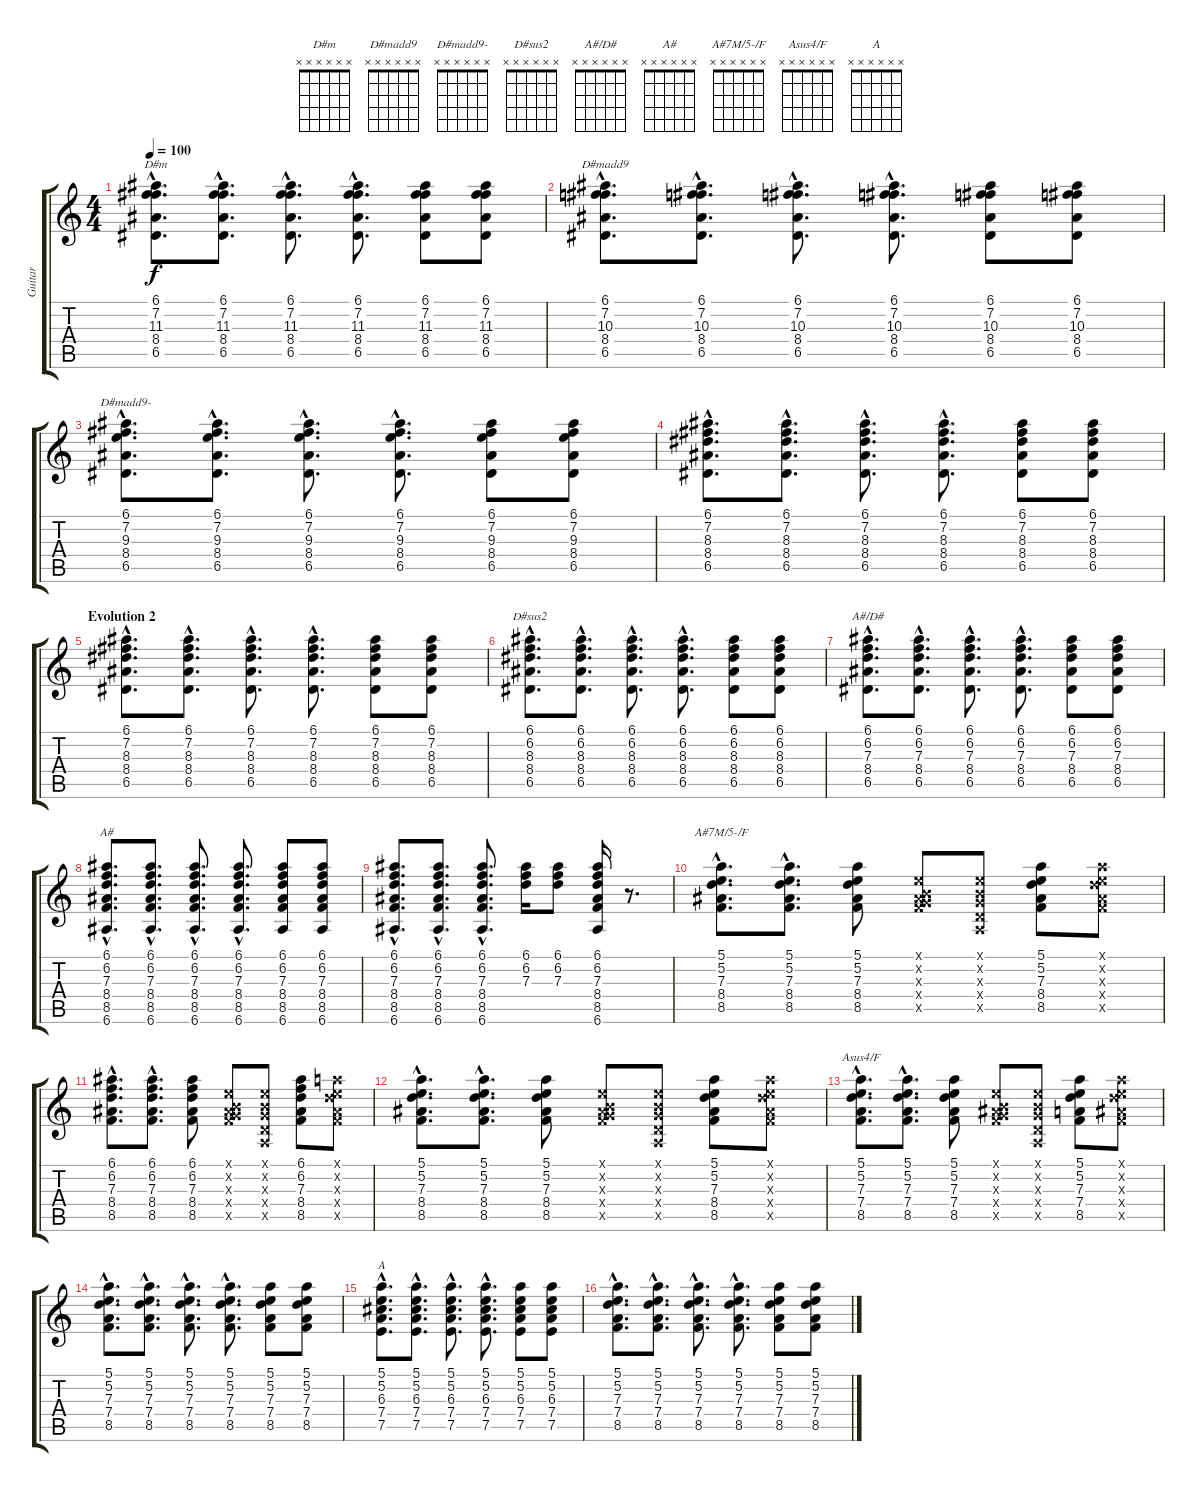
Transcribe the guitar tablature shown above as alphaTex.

\track ("Guitar" "Guitar") {instrument overdrivenguitar}
\staff {score tabs}
\tuning (E4 B3 G3 D3 A2 E2) {hide}
\chord ("D#m" x x x x x x)
\chord ("D#madd9" x x x x x x)
\chord ("D#madd9-" x x x x x x)
\chord ("D#sus2" x x x x x x)
\chord ("A#/D#" x x x x x x)
\chord ("A#" x x x x x x)
\chord ("A#7M/5-/F" x x x x x x)
\chord ("Asus4/F" x x x x x x)
\chord ("A" x x x x x x)
\ts (4 4)
\tempo 100
\clef g2
\ks c
(6.1{hac} 7.2{hac} 11.3{hac} 8.4{hac} 6.5{hac}).8{d ch "D#m" dy f} (6.1{hac} 7.2{hac} 11.3{hac} 8.4{hac} 6.5{hac}).8{d} (6.1{hac} 7.2{hac} 11.3{hac} 8.4{hac} 6.5{hac}).8{d} (6.1{hac} 7.2{hac} 11.3{hac} 8.4{hac} 6.5{hac}).8{d} (6.1 7.2 11.3 8.4 6.5).8 (6.1 7.2 11.3 8.4 6.5).8 |
(6.1{hac} 7.2{hac} 10.3{hac} 8.4{hac} 6.5{hac}).8{d ch "D#madd9"} (6.1{hac} 7.2{hac} 10.3{hac} 8.4{hac} 6.5{hac}).8{d} (6.1{hac} 7.2{hac} 10.3{hac} 8.4{hac} 6.5{hac}).8{d} (6.1{hac} 7.2{hac} 10.3{hac} 8.4{hac} 6.5{hac}).8{d} (6.1 7.2 10.3 8.4 6.5).8 (6.1 7.2 10.3 8.4 6.5).8 |
(6.1{hac} 7.2{hac} 9.3{hac} 8.4{hac} 6.5{hac}).8{d ch "D#madd9-"} (6.1{hac} 7.2{hac} 9.3{hac} 8.4{hac} 6.5{hac}).8{d} (6.1{hac} 7.2{hac} 9.3{hac} 8.4{hac} 6.5{hac}).8{d} (6.1{hac} 7.2{hac} 9.3{hac} 8.4{hac} 6.5{hac}).8{d} (6.1 7.2 9.3 8.4 6.5).8 (6.1 7.2 9.3 8.4 6.5).8 |
(6.1{hac} 7.2{hac} 8.3{hac} 8.4{hac} 6.5{hac}).8{d} (6.1{hac} 7.2{hac} 8.3{hac} 8.4{hac} 6.5{hac}).8{d} (6.1{hac} 7.2{hac} 8.3{hac} 8.4{hac} 6.5{hac}).8{d} (6.1{hac} 7.2{hac} 8.3{hac} 8.4{hac} 6.5{hac}).8{d} (6.1 7.2 8.3 8.4 6.5).8 (6.1 7.2 8.3 8.4 6.5).8 |
\section ("" "Evolution 2")
(6.1{hac} 7.2{hac} 8.3{hac} 8.4{hac} 6.5{hac}).8{d} (6.1{hac} 7.2{hac} 8.3{hac} 8.4{hac} 6.5{hac}).8{d} (6.1{hac} 7.2{hac} 8.3{hac} 8.4{hac} 6.5{hac}).8{d} (6.1{hac} 7.2{hac} 8.3{hac} 8.4{hac} 6.5{hac}).8{d} (6.1 7.2 8.3 8.4 6.5).8 (6.1 7.2 8.3 8.4 6.5).8 |
(6.1{hac} 6.2{hac} 8.3{hac} 8.4{hac} 6.5{hac}).8{d ch "D#sus2"} (6.1{hac} 6.2{hac} 8.3{hac} 8.4{hac} 6.5{hac}).8{d} (6.1{hac} 6.2{hac} 8.3{hac} 8.4{hac} 6.5{hac}).8{d} (6.1{hac} 6.2{hac} 8.3{hac} 8.4{hac} 6.5{hac}).8{d} (6.1 6.2 8.3 8.4 6.5).8 (6.1 6.2 8.3 8.4 6.5).8 |
(6.1{hac} 6.2{hac} 7.3{hac} 8.4{hac} 6.5{hac}).8{d ch "A#/D#"} (6.1{hac} 6.2{hac} 7.3{hac} 8.4{hac} 6.5{hac}).8{d} (6.1{hac} 6.2{hac} 7.3{hac} 8.4{hac} 6.5{hac}).8{d} (6.1{hac} 6.2{hac} 7.3{hac} 8.4{hac} 6.5{hac}).8{d} (6.1 6.2 7.3 8.4 6.5).8 (6.1 6.2 7.3 8.4 6.5).8 |
(6.1{hac} 6.2{hac} 7.3{hac} 8.4{hac} 8.5{hac} 6.6{hac}).8{d ch "A#"} (6.1{hac} 6.2{hac} 7.3{hac} 8.4{hac} 8.5{hac} 6.6{hac}).8{d} (6.1{hac} 6.2{hac} 7.3{hac} 8.4{hac} 8.5{hac} 6.6{hac}).8{d} (6.1{hac} 6.2{hac} 7.3{hac} 8.4{hac} 8.5{hac} 6.6{hac}).8{d} (6.1 6.2 7.3 8.4 8.5 6.6).8 (6.1 6.2 7.3 8.4 8.5 6.6).8 |
(6.1{hac} 6.2{hac} 7.3{hac} 8.4{hac} 8.5{hac} 6.6{hac}).8{d} (6.1{hac} 6.2{hac} 7.3{hac} 8.4{hac} 8.5{hac} 6.6{hac}).8{d} (6.1{hac} 6.2{hac} 7.3{hac} 8.4{hac} 8.5{hac} 6.6{hac}).8{d} (6.1 6.2 7.3).16 (6.1 6.2 7.3).8 (6.1 6.2 7.3 8.4 8.5 6.6).16 r.8{d} |
(5.1{hac} 5.2{hac} 7.3{hac} 8.4{hac} 8.5{hac}).8{d ch "A#7M/5-/F"} (5.1{hac} 5.2{hac} 7.3{hac} 8.4{hac} 8.5{hac}).8{d} (5.1 5.2 7.3 8.4 8.5).8 (0.1{x} 0.2{x} 0.3{x} 8.4{x} 8.5{x}).8 (0.1{x} 0.2{x} 0.3{x} 0.4{x} 0.5{x}).8 (5.1 5.2 7.3 8.4 8.5).8 (5.1{x} 5.2{x} 7.3{x} 8.4{x} 8.5{x}).8 |
(6.1{hac} 6.2{hac} 7.3{hac} 8.4{hac} 8.5{hac}).8{d} (6.1{hac} 6.2{hac} 7.3{hac} 8.4{hac} 8.5{hac}).8{d} (6.1 6.2 7.3 8.4 8.5).8 (0.1{x} 0.2{x} 0.3{x} 8.4{x} 8.5{x}).8 (0.1{x} 0.2{x} 0.3{x} 0.4{x} 0.5{x}).8 (6.1 6.2 7.3 8.4 8.5).8 (5.1{x} 5.2{x} 7.3{x} 8.4{x} 8.5{x}).8 |
(5.1{hac} 5.2{hac} 7.3{hac} 8.4{hac} 8.5{hac}).8{d} (5.1{hac} 5.2{hac} 7.3{hac} 8.4{hac} 8.5{hac}).8{d} (5.1 5.2 7.3 8.4 8.5).8 (0.1{x} 0.2{x} 0.3{x} 8.4{x} 8.5{x}).8 (0.1{x} 0.2{x} 0.3{x} 0.4{x} 0.5{x}).8 (5.1 5.2 7.3 8.4 8.5).8 (5.1{x} 5.2{x} 7.3{x} 8.4{x} 8.5{x}).8 |
(5.1{hac} 5.2{hac} 7.3{hac} 7.4{hac} 8.5{hac}).8{d ch "Asus4/F"} (5.1{hac} 5.2{hac} 7.3{hac} 7.4{hac} 8.5{hac}).8{d} (5.1 5.2 7.3 7.4 8.5).8 (0.1{x} 0.2{x} 0.3{x} 8.4{x} 8.5{x}).8 (0.1{x} 0.2{x} 0.3{x} 0.4{x} 0.5{x}).8 (5.1 5.2 7.3 7.4 8.5).8 (5.1{x} 5.2{x} 7.3{x} 8.4{x} 8.5{x}).8 |
(5.1{hac} 5.2{hac} 7.3{hac} 7.4{hac} 8.5{hac}).8{d} (5.1{hac} 5.2{hac} 7.3{hac} 7.4{hac} 8.5{hac}).8{d} (5.1{hac} 5.2{hac} 7.3{hac} 7.4{hac} 8.5{hac}).8{d} (5.1{hac} 5.2{hac} 7.3{hac} 7.4{hac} 8.5{hac}).8{d} (5.1 5.2 7.3 7.4 8.5).8 (5.1 5.2 7.3 7.4 8.5).8 |
(5.1{hac} 5.2{hac} 6.3{hac} 7.4{hac} 7.5{hac}).8{d ch "A"} (5.1{hac} 5.2{hac} 6.3{hac} 7.4{hac} 7.5{hac}).8{d} (5.1{hac} 5.2{hac} 6.3{hac} 7.4{hac} 7.5{hac}).8{d} (5.1{hac} 5.2{hac} 6.3{hac} 7.4{hac} 7.5{hac}).8{d} (5.1 5.2 6.3 7.4 7.5).8 (5.1 5.2 6.3 7.4 7.5).8 |
(5.1{hac} 5.2{hac} 7.3{hac} 7.4{hac} 8.5{hac}).8{d} (5.1{hac} 5.2{hac} 7.3{hac} 7.4{hac} 8.5{hac}).8{d} (5.1{hac} 5.2{hac} 7.3{hac} 7.4{hac} 8.5{hac}).8{d} (5.1{hac} 5.2{hac} 7.3{hac} 7.4{hac} 8.5{hac}).8{d} (5.1 5.2 7.3 7.4 8.5).8 (5.1 5.2 7.3 7.4 8.5).8
